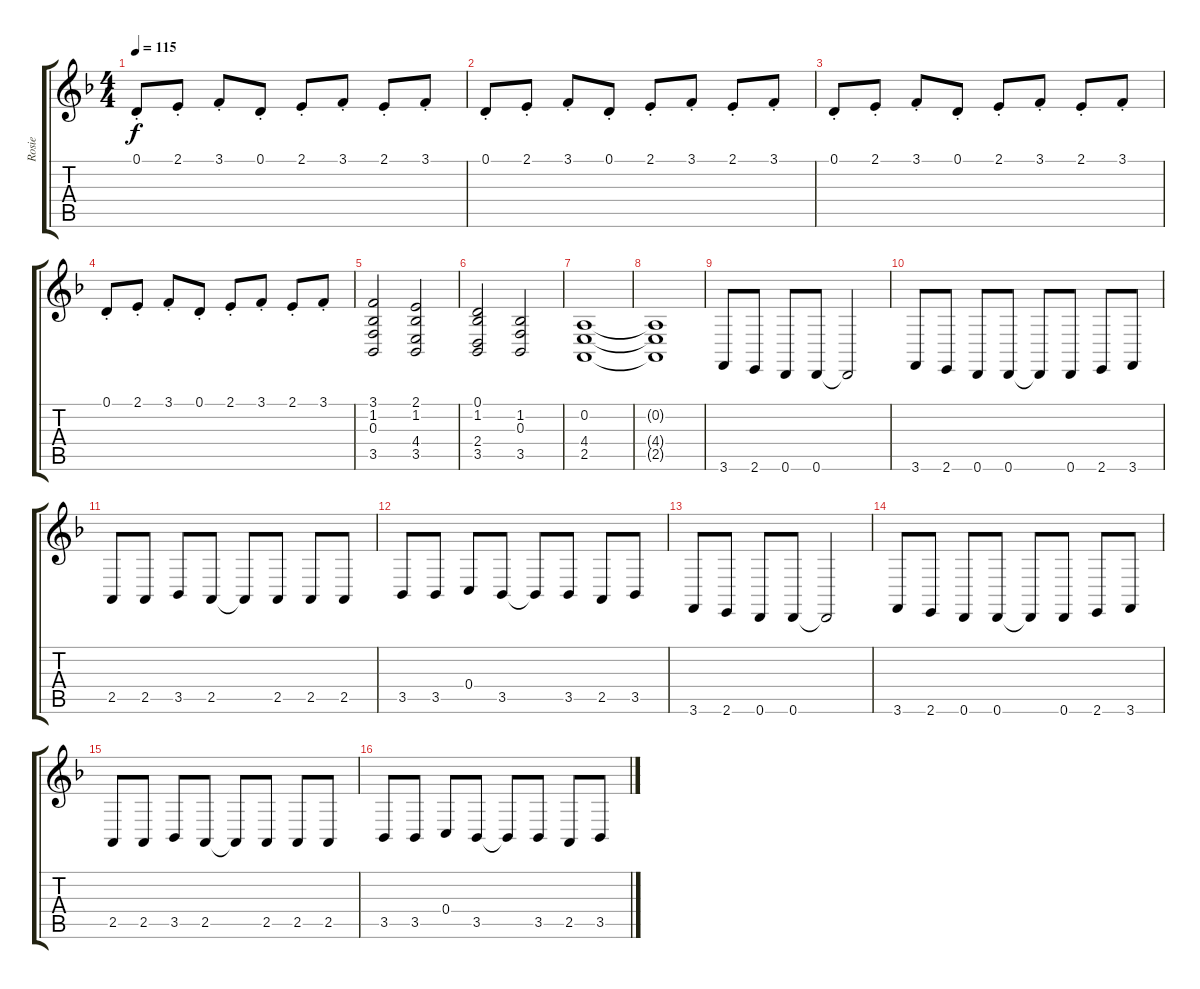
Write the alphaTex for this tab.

\track ("Rosie" "Rosie") {instrument stringensemble1}
\staff {score tabs}
\tuning (D4 A3 F3 C3 G2 D2) {hide}
\ts (4 4)
\tempo 115
\clef g2
\ks dminor
0.1{st}.8{dy f} 2.1{st}.8 3.1{st}.8 0.1{st}.8 2.1{st}.8 3.1{st}.8 2.1{st}.8 3.1{st}.8 |
0.1{st}.8 2.1{st}.8 3.1{st}.8 0.1{st}.8 2.1{st}.8 3.1{st}.8 2.1{st}.8 3.1{st}.8 |
0.1{st}.8 2.1{st}.8 3.1{st}.8 0.1{st}.8 2.1{st}.8 3.1{st}.8 2.1{st}.8 3.1{st}.8 |
0.1{st}.8 2.1{st}.8 3.1{st}.8 0.1{st}.8 2.1{st}.8 3.1{st}.8 2.1{st}.8 3.1{st}.8 |
(3.1 1.2 0.3 3.5).2 (2.1 1.2 4.4 3.5).2 |
(0.1 1.2 2.4 3.5).2 (1.2 0.3 3.5).2 |
(0.2 4.4 2.5).1 |
(0.2{t} 4.4{t} 2.5{t}).1 |
3.6.8 2.6.8 0.6.8 0.6.8 0.6{t}.2 |
3.6.8 2.6.8 0.6.8 0.6.8 0.6{t}.8 0.6.8 2.6.8 3.6.8 |
2.5.8 2.5.8 3.5.8 2.5.8 2.5{t}.8 2.5.8 2.5.8 2.5.8 |
3.5.8 3.5.8 0.4.8 3.5.8 3.5{t}.8 3.5.8 2.5.8 3.5.8 |
3.6.8 2.6.8 0.6.8 0.6.8 0.6{t}.2 |
3.6.8 2.6.8 0.6.8 0.6.8 0.6{t}.8 0.6.8 2.6.8 3.6.8 |
2.5.8 2.5.8 3.5.8 2.5.8 2.5{t}.8 2.5.8 2.5.8 2.5.8 |
3.5.8 3.5.8 0.4.8 3.5.8 3.5{t}.8 3.5.8 2.5.8 3.5.8
